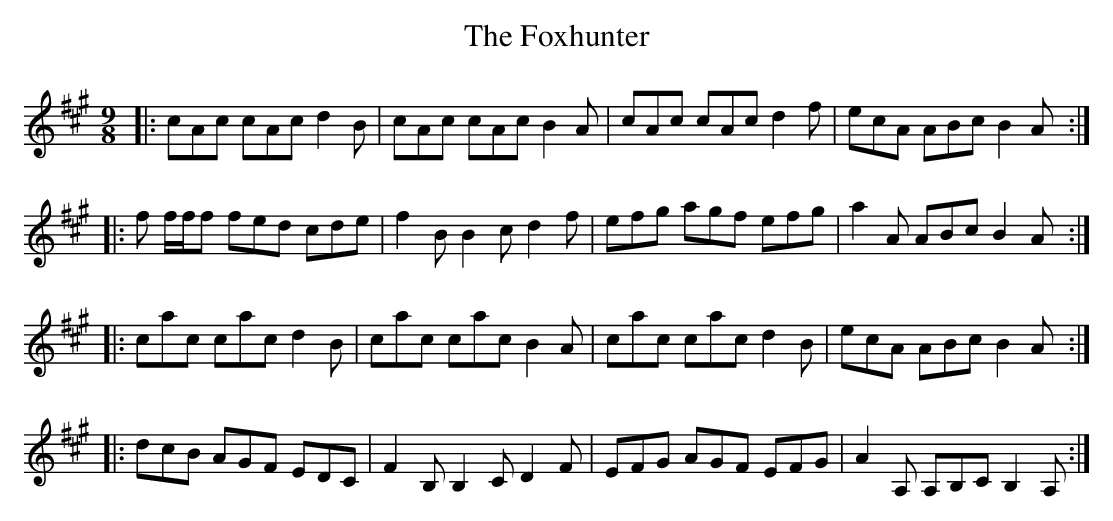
X:1
T: The Foxhunter
M: 9/8
L: 1/8
K: Amaj
|:cAc cAc d2B|cAc cAc B2A|cAc cAc d2f|ecA ABc B2A:|
|:f f1/2f1/2f fed cde|f2 B B2 c d2 f|efg agf efg|a2 A ABc B2 A:|
|:cac cac d2B|cac cac B2A|cac cac d2B|ecA ABc B2A:|
|:dcB AGF EDC|F2 B,B,2 CD2 F|EFG AGF EFG|A2 A, A,B,C B,2 A, :|
